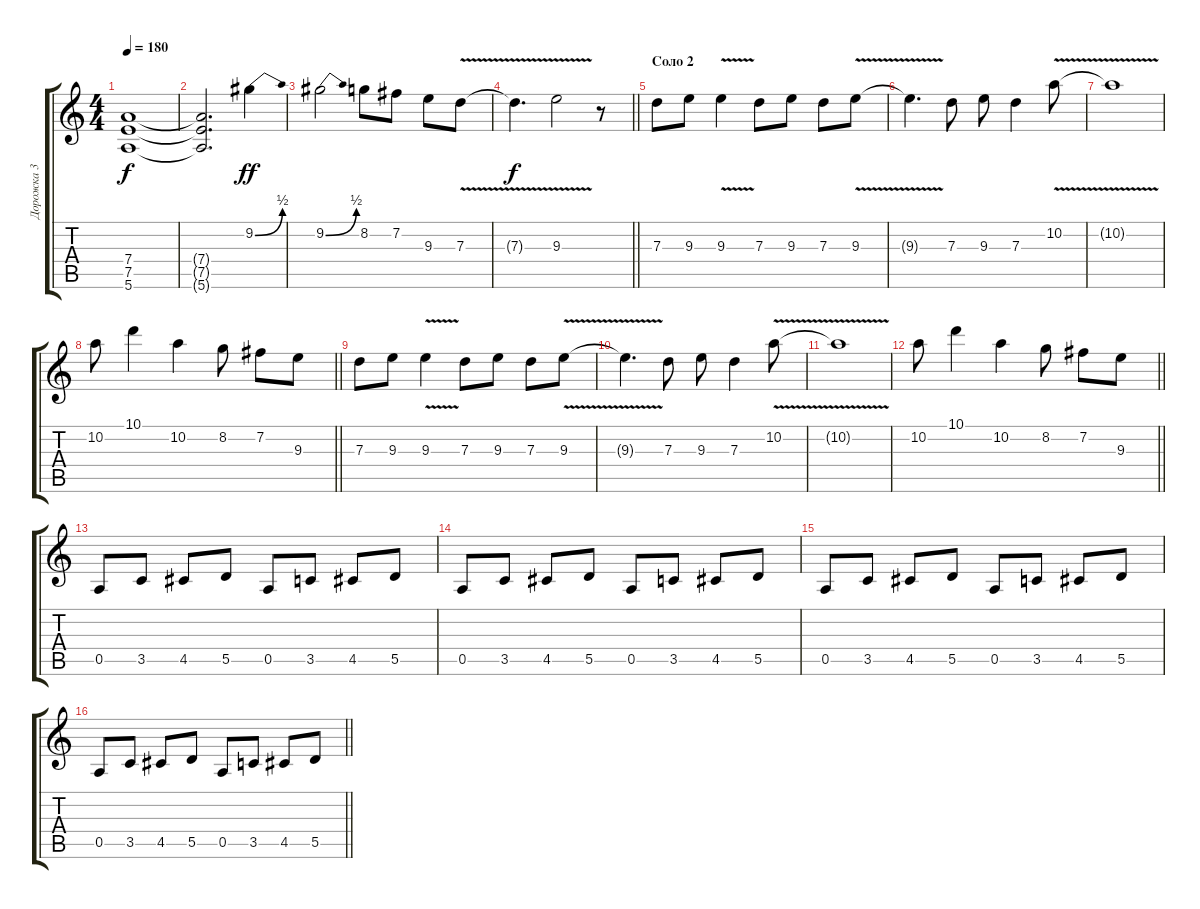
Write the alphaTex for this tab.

\track ("Дорожка 3" "Дорожка 3") {instrument overdrivenguitar}
\staff {score tabs}
\tuning (E4 B3 G3 D3 A2 E2) {hide}
\ts (4 4)
\tempo 180
\clef g2
\ks c
(7.4 7.5 5.6).1{dy f} |
(7.4{t} 7.5{t} 5.6{t}).2{d} 9.2{be (bend 0 0 60 2)}.4{dy ff} |
9.2{be (bend 0 0 60 2)}.2 8.2.8 7.2.8 9.3.8 7.3{v}.8 |
\barLineRight lightlight
7.3{t}.4{d dy f} 9.3{v}.2 r.8 |
\section ("" "Соло 2")
7.3.8 9.3.8 9.3{v}.4 7.3.8 9.3.8 7.3.8 9.3{v}.8 |
9.3{t}.4{d} 7.3.8 9.3.8 7.3.4 10.2{v}.8 |
10.2{t}.1 |
\barLineRight lightlight
10.2.8 10.1.4 10.2.4 8.2.8 7.2.8 9.3.8 |
7.3.8 9.3.8 9.3{v}.4 7.3.8 9.3.8 7.3.8 9.3{v}.8 |
9.3{t}.4{d} 7.3.8 9.3.8 7.3.4 10.2{v}.8 |
10.2{t}.1 |
\barLineRight lightlight
10.2.8 10.1.4 10.2.4 8.2.8 7.2.8 9.3.8 |
0.5.8 3.5.8 4.5.8 5.5.8 0.5.8 3.5.8 4.5.8 5.5.8 |
0.5.8 3.5.8 4.5.8 5.5.8 0.5.8 3.5.8 4.5.8 5.5.8 |
0.5.8 3.5.8 4.5.8 5.5.8 0.5.8 3.5.8 4.5.8 5.5.8 |
\barLineRight lightlight
0.5.8 3.5.8 4.5.8 5.5.8 0.5.8 3.5.8 4.5.8 5.5.8
